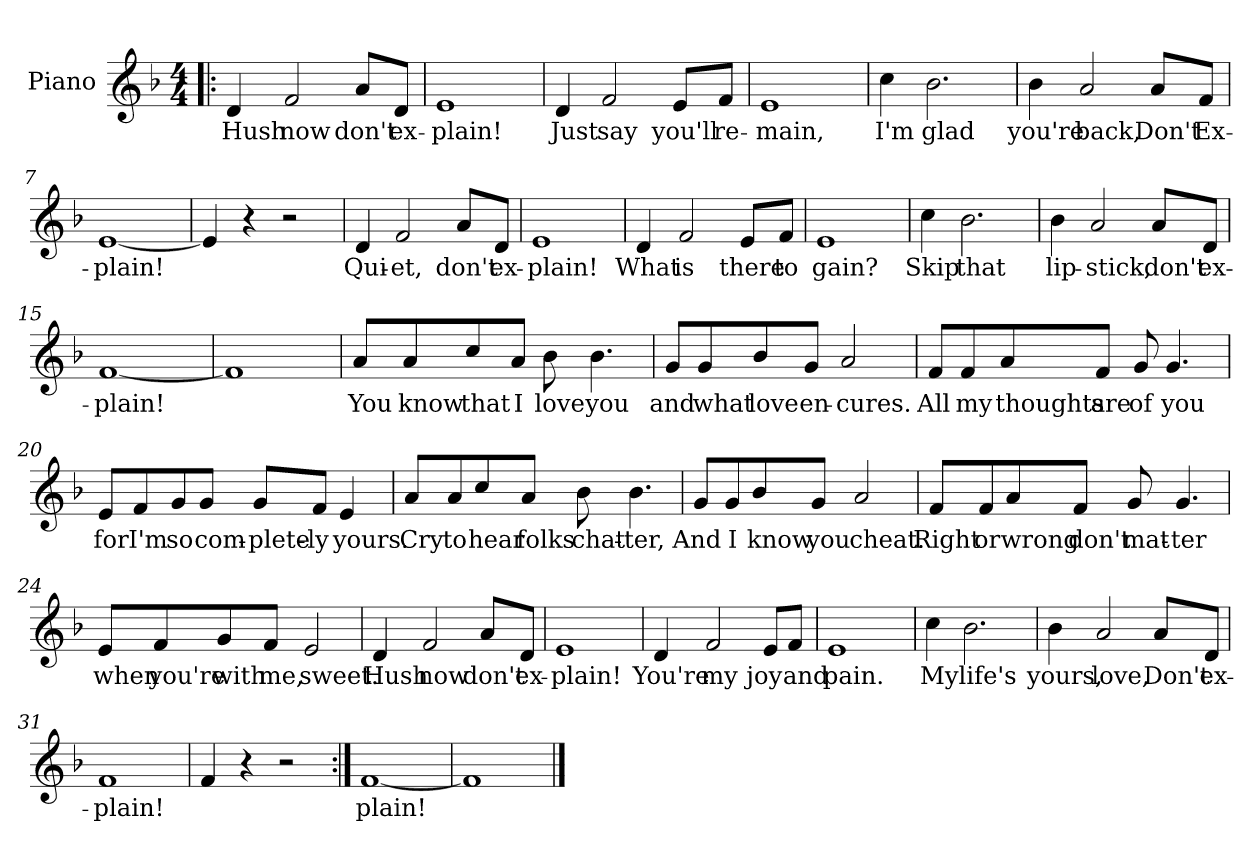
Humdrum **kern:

**kern	**text
*part1	*part1
*staff1	*staff1
*I"Piano	*
*I'Pno.	*
*clefG2	*
*k[b-]	*
*F:	*
*M4/4	*
=1!|:	=1!|:
4d/	Hush
2f/	now
8a/L	don't
8d/J	ex-
=2	=2
1e	-plain!
=3	=3
4d/	Just
2f/	say
8e/L	you'll
8f/J	re-
=4	=4
1e	-main,
=5	=5
4cc\	I'm
2.b-\	glad
!!LO:LB:g=z
=6	=6
4b-\	you're
2a/	back,
8a/L	Don't
8f/J	Ex-
=7	=7
[1e	-plain!
=8	=8
4e/]	.
4r	.
2r	.
=9	=9
4d/	Qui-
2f/	-et,
8a/L	don't
8d/J	ex-
!!LO:LB:g=z
=10	=10
1e	-plain!
=11	=11
4d/	What
2f/	is
8e/L	there
8f/J	to
=12	=12
1e	gain?
=13	=13
4cc\	Skip
2.b-\	that
=14	=14
4b-\	lip-
2a/	-stick,
8a/L	don't
8d/J	ex-
!!LO:LB:g=z
=15	=15
[1f	-plain!
=16	=16
1f]	.
=17	=17
8a/L	You
8a/	know
8cc/	that
8a/J	I
8b-\	love
4.b-\	you
=18	=18
8g/L	and
8g/	what
8b-/	love
8g/J	en-
2a/	-cures.
!!LO:LB:g=z
=19	=19
8f/L	All
8f/	my
8a/	thoughts
8f/J	are
8g/	of
4.g/	you
=20	=20
8e/L	for
8f/	I'm
8g/	so
8g/J	com-
8g/L	-plete-
8f/J	-ly
4e/	yours.
=21	=21
8a/L	Cry
8a/	to
8cc/	hear
8a/J	folks
8b-\	chat-
4.b-\	-ter,
!!LO:LB:g=z
=22	=22
8g/L	And
8g/	I
8b-/	know
8g/J	you
2a/	cheat.
=23	=23
8f/L	Right
8f/	or
8a/	wrong
8f/J	don't
8g/	mat-
4.g/	-ter
=24	=24
8e/L	when
8f/	you're
8g/	with
8f/J	me,
2e/	sweet.
!!LO:LB:g=z
=25	=25
4d/	Hush
2f/	now
8a/L	don't
8d/J	ex-
=26	=26
1e	-plain!
=27	=27
4d/	You're
2f/	my
8e/L	joy
8f/J	and
=28	=28
1e	pain.
=29	=29
4cc\	My
2.b-\	life's
!!LO:LB:g=z
=30	=30
4b-\	yours,
2a/	love,
8a/L	Don't
8d/J	ex-
=31	=31
1f	-plain!
=32	=32
4f/	.
4r	.
2r	.
=33:|!	=33:|!
[1f	plain!
=34	=34
1f]	.
==	==
*-	*-
